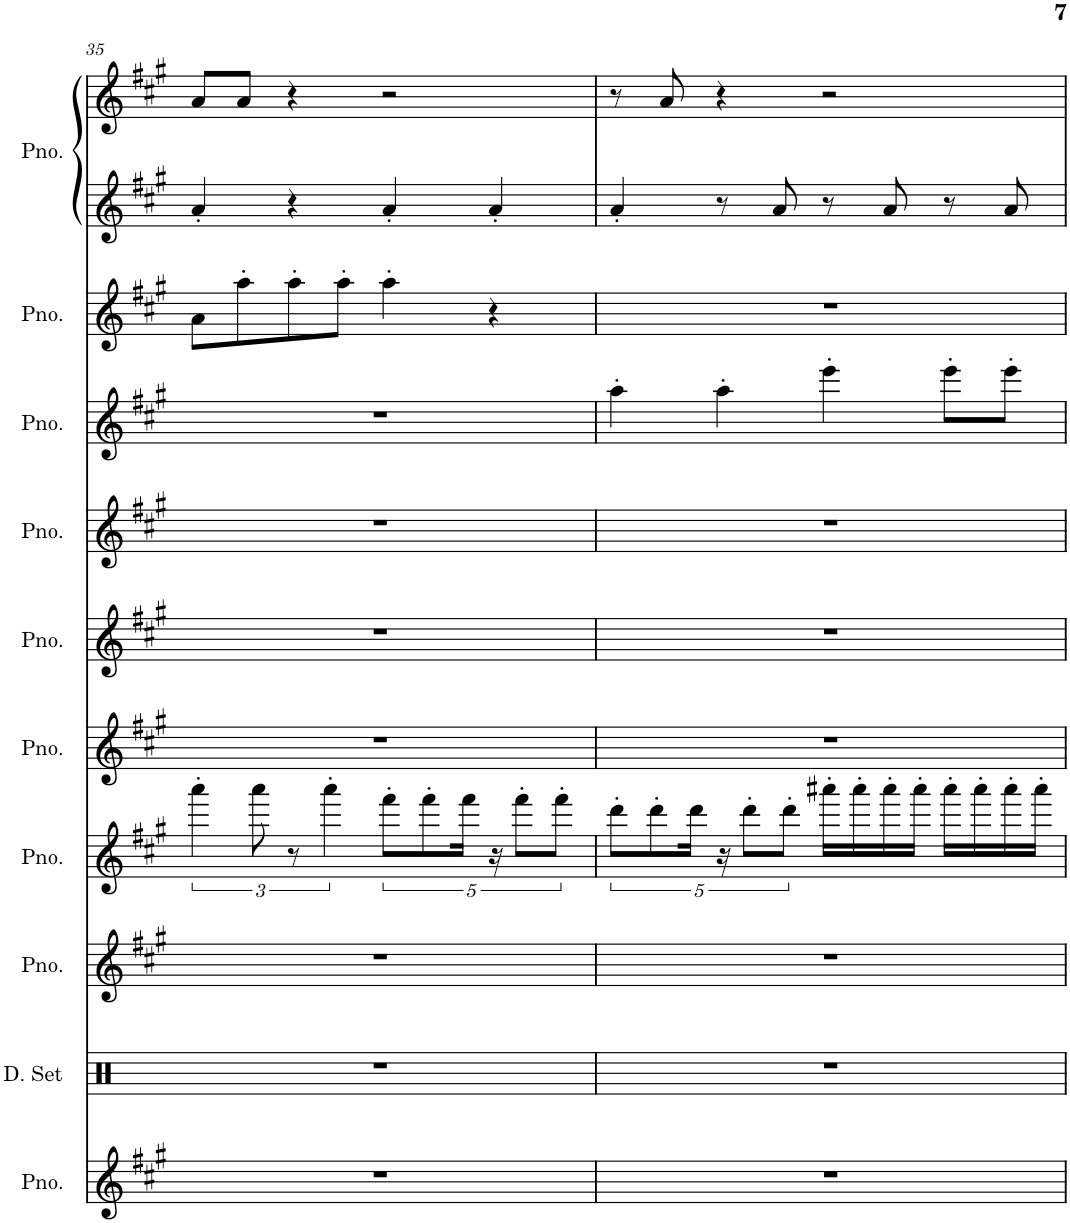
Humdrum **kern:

**kern	**kern	**kern	**kern	**kern	**kern	**kern	**kern	**kern	**kern	**kern
*part10	*part9	*part8	*part7	*part6	*part5	*part4	*part3	*part2	*part1	*part1
*staff11	*staff10	*staff9	*staff8	*staff7	*staff6	*staff5	*staff4	*staff3	*staff2	*staff1
*I"Piano	*I"Drumset	*I"Piano	*I"Piano	*I"Piano	*I"Piano	*I"Piano	*I"Piano	*I"Piano	*I"Piano	*
*I'Pno.	*I'D. Set	*I'Pno.	*I'Pno.	*I'Pno.	*I'Pno.	*I'Pno.	*I'Pno.	*I'Pno.	*I'Pno.	*
!!LO:PB:g=z
*clefG2	*clefX	*clefG2	*clefG2	*clefG2	*clefG2	*clefG2	*clefG2	*clefG2	*clefG2	*clefG2
*k[f#c#g#]	*k[]	*k[f#c#g#]	*k[f#c#g#]	*k[f#c#g#]	*k[f#c#g#]	*k[f#c#g#]	*k[f#c#g#]	*k[f#c#g#]	*k[f#c#g#]	*k[f#c#g#]
*M4/4	*M4/4	*M4/4	*M4/4	*M4/4	*M4/4	*M4/4	*M4/4	*M4/4	*M4/4	*M4/4
=35	=35	=35	=35	=35	=35	=35	=35	=35	=35	=35
1r	1r	1r	6aaa'\	1r	1r	1r	1r	8a\L	4a'/	8a/L
.	.	.	.	.	.	.	.	8aa'\	.	8a/J
.	.	.	12aaa\	.	.	.	.	.	.	.
.	.	.	12r	.	.	.	.	8aa'\	4r	4r
.	.	.	6aaa'\	.	.	.	.	.	.	.
.	.	.	.	.	.	.	.	8aa'\J	.	.
.	.	.	10fff#'\L	.	.	.	.	4aa'\	4a'/	2r
.	.	.	10fff#'\	.	.	.	.	.	.	.
.	.	.	20fff#\Jk	.	.	.	.	.	.	.
.	.	.	20r	.	.	.	.	4r	4a'/	.
.	.	.	10fff#'\L	.	.	.	.	.	.	.
.	.	.	10fff#'\J	.	.	.	.	.	.	.
=36	=36	=36	=36	=36	=36	=36	=36	=36	=36	=36
1r	1r	1r	10ddd'\L	1r	1r	1r	4aa'\	1r	4a'/	8r
.	.	.	10ddd'\	.	.	.	.	.	.	.
.	.	.	.	.	.	.	.	.	.	8a/
.	.	.	20ddd\Jk	.	.	.	.	.	.	.
.	.	.	20r	.	.	.	4aa'\	.	8r	4r
.	.	.	10ddd'\L	.	.	.	.	.	.	.
.	.	.	.	.	.	.	.	.	8a/	.
.	.	.	10ddd'\J	.	.	.	.	.	.	.
.	.	.	16aaa#X'\LL	.	.	.	4eee'\	.	8r	2r
.	.	.	16aaa#'\	.	.	.	.	.	.	.
.	.	.	16aaa#'\	.	.	.	.	.	8a/	.
.	.	.	16aaa#'\JJ	.	.	.	.	.	.	.
.	.	.	16aaa#'\LL	.	.	.	8eee'\L	.	8r	.
.	.	.	16aaa#'\	.	.	.	.	.	.	.
.	.	.	16aaa#'\	.	.	.	8eee'\J	.	8a/	.
.	.	.	16aaa#'\JJ	.	.	.	.	.	.	.
=	=	=	=	=	=	=	=	=	=	=
*-	*-	*-	*-	*-	*-	*-	*-	*-	*-	*-
